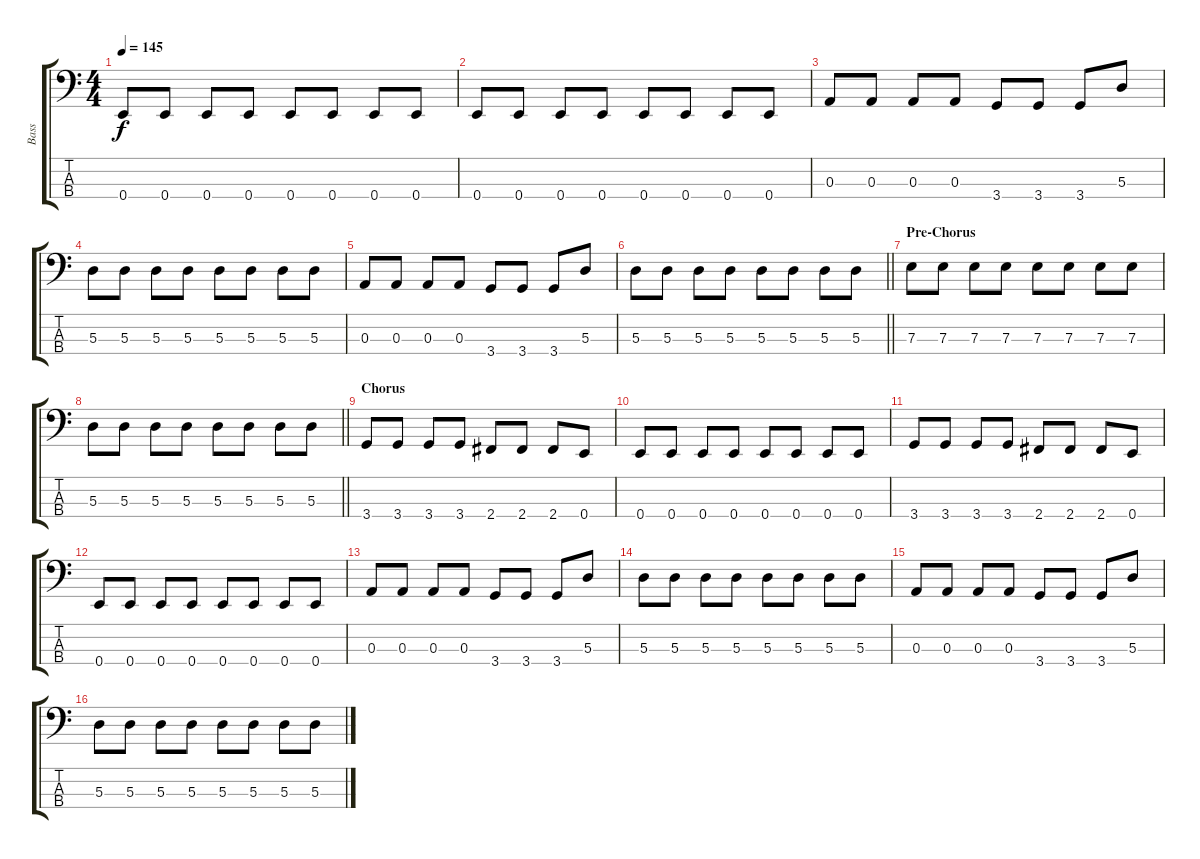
\track ("Bass" "Bass") {instrument electricbassfinger}
\staff {score tabs}
\tuning (G2 D2 A1 E1) {hide}
\ts (4 4)
\tempo 145
\clef f4
\ks c
0.4.8{dy f} 0.4.8 0.4.8 0.4.8 0.4.8 0.4.8 0.4.8 0.4.8 |
0.4.8 0.4.8 0.4.8 0.4.8 0.4.8 0.4.8 0.4.8 0.4.8 |
0.3.8 0.3.8 0.3.8 0.3.8 3.4.8 3.4.8 3.4.8 5.3.8 |
5.3.8 5.3.8 5.3.8 5.3.8 5.3.8 5.3.8 5.3.8 5.3.8 |
0.3.8 0.3.8 0.3.8 0.3.8 3.4.8 3.4.8 3.4.8 5.3.8 |
\barLineRight lightlight
5.3.8 5.3.8 5.3.8 5.3.8 5.3.8 5.3.8 5.3.8 5.3.8 |
\section ("" "Pre-Chorus")
7.3.8 7.3.8 7.3.8 7.3.8 7.3.8 7.3.8 7.3.8 7.3.8 |
\barLineRight lightlight
5.3.8 5.3.8 5.3.8 5.3.8 5.3.8 5.3.8 5.3.8 5.3.8 |
\section ("" "Chorus")
3.4.8 3.4.8 3.4.8 3.4.8 2.4.8 2.4.8 2.4.8 0.4.8 |
0.4.8 0.4.8 0.4.8 0.4.8 0.4.8 0.4.8 0.4.8 0.4.8 |
3.4.8 3.4.8 3.4.8 3.4.8 2.4.8 2.4.8 2.4.8 0.4.8 |
0.4.8 0.4.8 0.4.8 0.4.8 0.4.8 0.4.8 0.4.8 0.4.8 |
0.3.8 0.3.8 0.3.8 0.3.8 3.4.8 3.4.8 3.4.8 5.3.8 |
5.3.8 5.3.8 5.3.8 5.3.8 5.3.8 5.3.8 5.3.8 5.3.8 |
0.3.8 0.3.8 0.3.8 0.3.8 3.4.8 3.4.8 3.4.8 5.3.8 |
5.3.8 5.3.8 5.3.8 5.3.8 5.3.8 5.3.8 5.3.8 5.3.8
